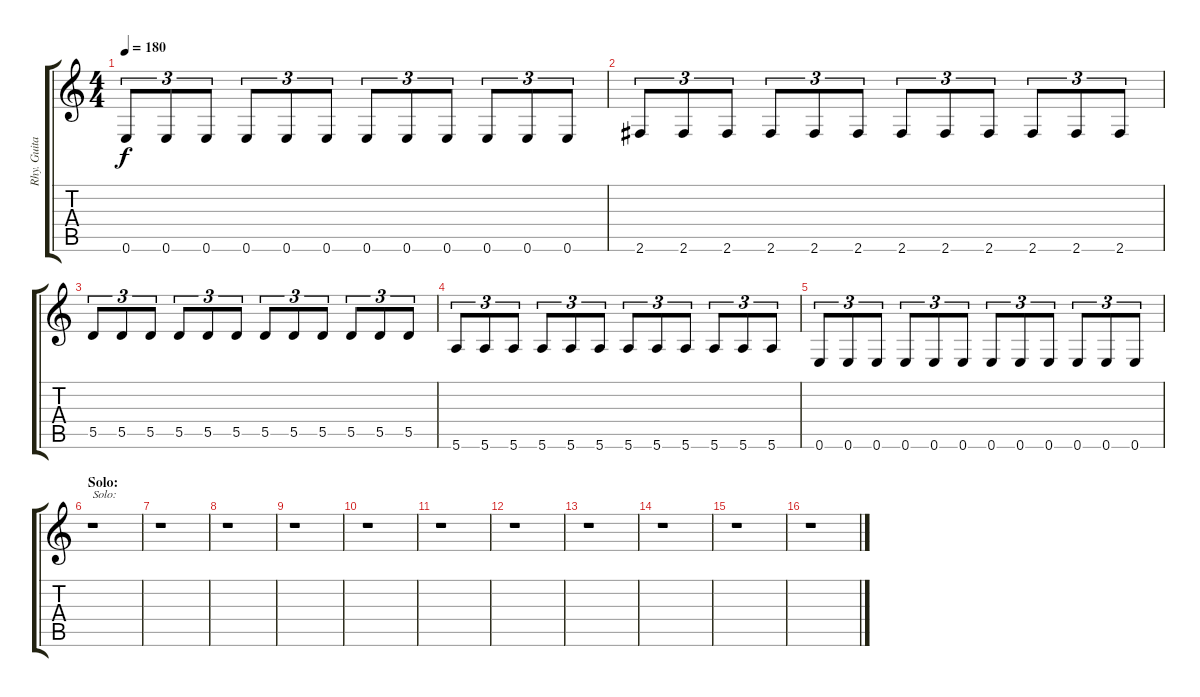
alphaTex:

\track ("Rhy. Guitar 2" "Rhy. Guita") {instrument distortionguitar}
\staff {score tabs}
\tuning (E4 B3 G3 D3 A2 E2) {hide}
\ts (4 4)
\tempo 180
\clef g2
\ks c
0.6.8{tu (3 2) dy f} 0.6.8{tu (3 2)} 0.6.8{tu (3 2)} 0.6.8{tu (3 2)} 0.6.8{tu (3 2)} 0.6.8{tu (3 2)} 0.6.8{tu (3 2)} 0.6.8{tu (3 2)} 0.6.8{tu (3 2)} 0.6.8{tu (3 2)} 0.6.8{tu (3 2)} 0.6.8{tu (3 2)} |
2.6.8{tu (3 2)} 2.6.8{tu (3 2)} 2.6.8{tu (3 2)} 2.6.8{tu (3 2)} 2.6.8{tu (3 2)} 2.6.8{tu (3 2)} 2.6.8{tu (3 2)} 2.6.8{tu (3 2)} 2.6.8{tu (3 2)} 2.6.8{tu (3 2)} 2.6.8{tu (3 2)} 2.6.8{tu (3 2)} |
5.5.8{tu (3 2)} 5.5.8{tu (3 2)} 5.5.8{tu (3 2)} 5.5.8{tu (3 2)} 5.5.8{tu (3 2)} 5.5.8{tu (3 2)} 5.5.8{tu (3 2)} 5.5.8{tu (3 2)} 5.5.8{tu (3 2)} 5.5.8{tu (3 2)} 5.5.8{tu (3 2)} 5.5.8{tu (3 2)} |
5.6.8{tu (3 2)} 5.6.8{tu (3 2)} 5.6.8{tu (3 2)} 5.6.8{tu (3 2)} 5.6.8{tu (3 2)} 5.6.8{tu (3 2)} 5.6.8{tu (3 2)} 5.6.8{tu (3 2)} 5.6.8{tu (3 2)} 5.6.8{tu (3 2)} 5.6.8{tu (3 2)} 5.6.8{tu (3 2)} |
0.6.8{tu (3 2)} 0.6.8{tu (3 2)} 0.6.8{tu (3 2)} 0.6.8{tu (3 2)} 0.6.8{tu (3 2)} 0.6.8{tu (3 2)} 0.6.8{tu (3 2)} 0.6.8{tu (3 2)} 0.6.8{tu (3 2)} 0.6.8{tu (3 2)} 0.6.8{tu (3 2)} 0.6.8{tu (3 2)} |
\section ("" "Solo:")
r.1{txt "Solo:"} |
r.1 |
r.1 |
r.1 |
r.1 |
r.1 |
r.1 |
r.1 |
r.1 |
r.1 |
r.1
